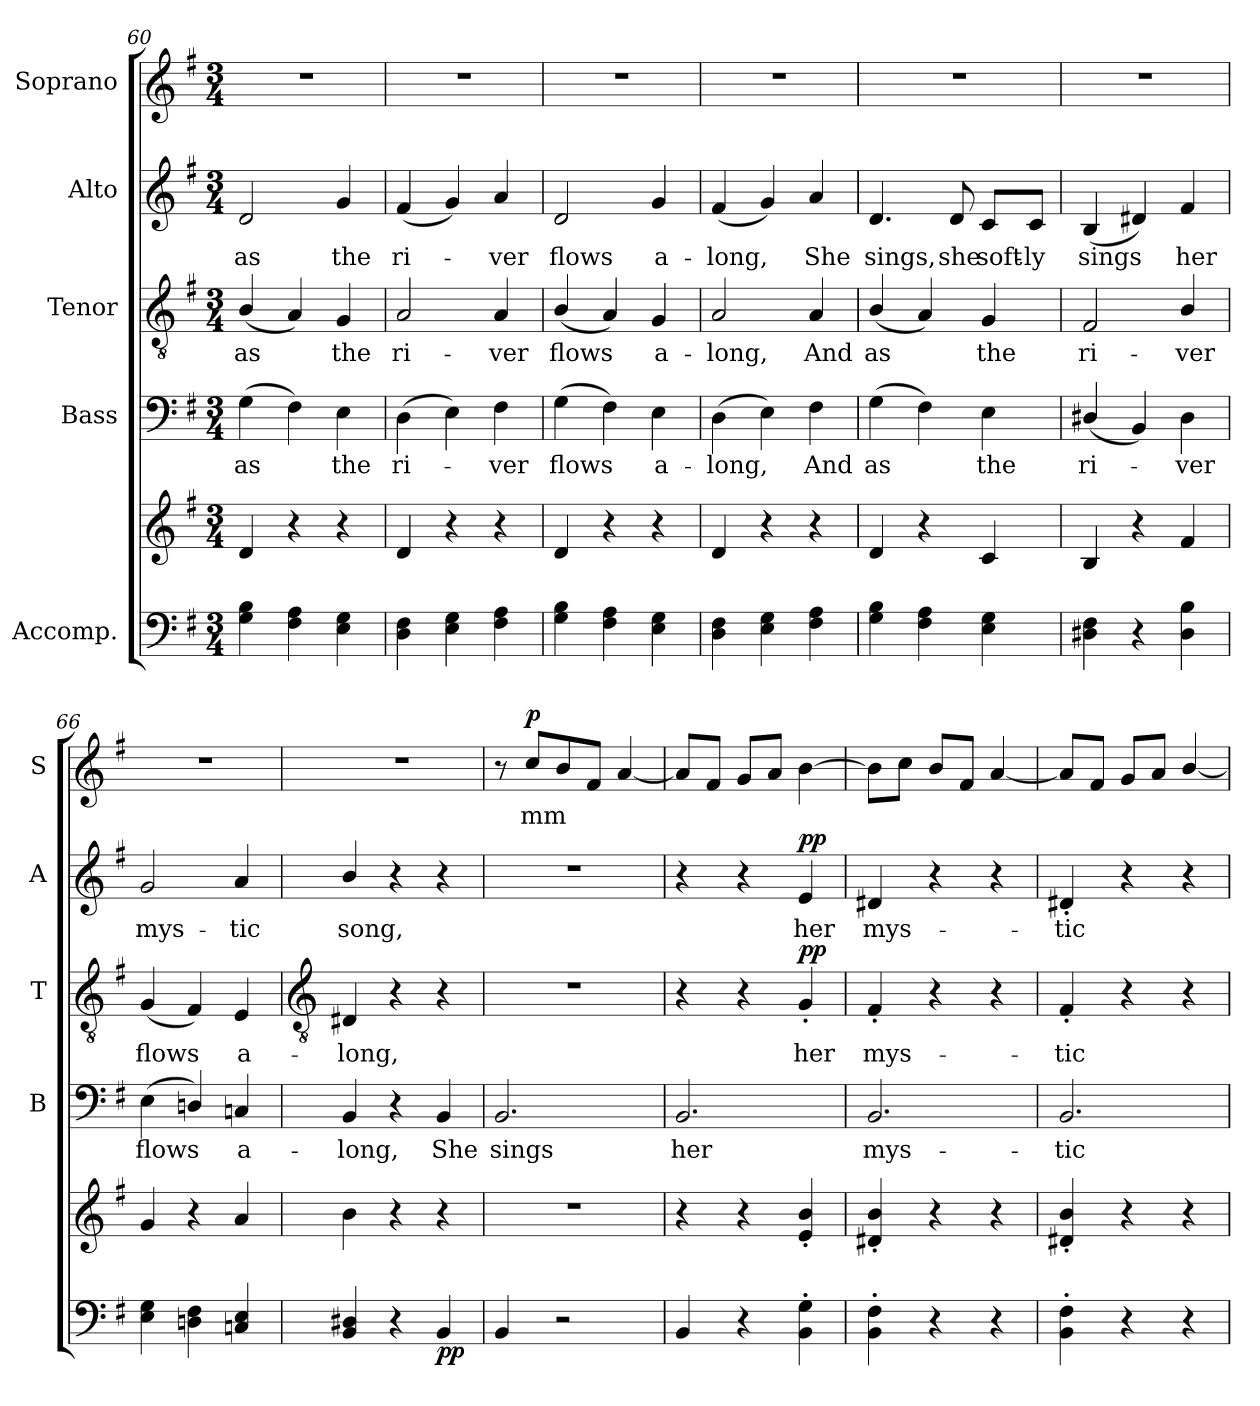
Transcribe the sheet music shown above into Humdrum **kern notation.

**kern	**kern	**dynam	**kern	**text	**kern	**text	**dynam	**kern	**text	**dynam	**kern	**text	**dynam
*part5	*part5	*part5	*part4	*part4	*part3	*part3	*part3	*part2	*part2	*part2	*part1	*part1	*part1
*staff6	*staff5	*staff5/6	*staff4	*staff4	*staff3	*staff3	*staff3	*staff2	*staff2	*staff2	*staff1	*staff1	*staff1
*I"Accomp.	*	*	*I"Bass	*	*I"Tenor	*	*	*I"Alto	*	*	*I"Soprano	*	*
*	*	*	*I'B	*	*I'T	*	*	*I'A	*	*	*I'S	*	*
*clefF4	*clefG2	*	*clefF4	*	*clefGv2	*	*	*clefG2	*	*	*clefG2	*	*
*k[f#]	*k[f#]	*	*k[f#]	*	*k[f#]	*	*	*k[f#]	*	*	*k[f#]	*	*
*G:	*G:	*	*G:	*	*G:	*	*	*G:	*	*	*G:	*	*
*M3/4	*M3/4	*	*M3/4	*	*M3/4	*	*	*M3/4	*	*	*M3/4	*	*
=60	=60	=60	=60	=60	=60	=60	=60	=60	=60	=60	=60	=60	=60
!	!	!	!	!LO:LY:b	!	!LO:LY:b	!	!	!LO:LY:b	!	!LO:N:vis=1	!	!
4G\ 4B\	4d	.	(>4G\	as	(<4B/	as	.	2d	as	.	2.r	.	.
4F# 4A	4r	.	4F#)	.	4A)	.	.	.	.	.	.	.	.
!	!	!	!	!LO:LY:b	!	!LO:LY:b	!	!	!LO:LY:b	!	!	!	!
4E 4G	4r	.	4E	the	4G	the	.	4g	the	.	.	.	.
=61	=61	=61	=61	=61	=61	=61	=61	=61	=61	=61	=61	=61	=61
!	!	!	!	!LO:LY:b	!	!LO:LY:b	!	!	!LO:LY:b	!	!LO:N:vis=1	!	!
4D 4F#	4d	.	(>4D	ri-	2A	ri-	.	(<4f#	ri-	.	2.r	.	.
4E 4G	4r	.	4E)	.	.	.	.	4g)	.	.	.	.	.
!	!	!	!	!LO:LY:b	!	!LO:LY:b	!	!	!LO:LY:b	!	!	!	!
4F# 4A	4r	.	4F#	ver	4A	-ver	.	4a	ver	.	.	.	.
=62	=62	=62	=62	=62	=62	=62	=62	=62	=62	=62	=62	=62	=62
!	!	!	!	!LO:LY:b	!	!LO:LY:b	!	!	!LO:LY:b	!	!LO:N:vis=1	!	!
4G\ 4B\	4d	.	(>4G\	flows	(<4B/	flows	.	2d	flows	.	2.r	.	.
4F# 4A	4r	.	4F#)	.	4A)	.	.	.	.	.	.	.	.
!	!	!	!	!LO:LY:b	!	!LO:LY:b	!	!	!LO:LY:b	!	!	!	!
4E 4G	4r	.	4E	a-	4G	a-	.	4g	a-	.	.	.	.
=63	=63	=63	=63	=63	=63	=63	=63	=63	=63	=63	=63	=63	=63
!	!	!	!	!LO:LY:b	!	!LO:LY:b	!	!	!LO:LY:b	!	!LO:N:vis=1	!	!
4D 4F#	4d	.	(>4D	-long,	2A	-long,	.	(<4f#	-long,	.	2.r	.	.
4E 4G	4r	.	4E)	.	.	.	.	4g)	.	.	.	.	.
!	!	!	!	!LO:LY:b	!	!LO:LY:b	!	!	!LO:LY:b	!	!	!	!
4F# 4A	4r	.	4F#	And	4A	And	.	4a	She	.	.	.	.
=64	=64	=64	=64	=64	=64	=64	=64	=64	=64	=64	=64	=64	=64
!	!	!	!	!LO:LY:b	!	!LO:LY:b	!	!	!LO:LY:b	!	!LO:N:vis=1	!	!
4G\ 4B\	4d	.	(>4G\	as	(<4B/	as	.	4.d	sings,	.	2.r	.	.
4F# 4A	4r	.	4F#)	.	4A)	.	.	.	.	.	.	.	.
!	!	!	!	!	!	!	!	!	!LO:LY:b	!	!	!	!
.	.	.	.	.	.	.	.	8d	she	.	.	.	.
!	!	!	!	!LO:LY:b	!	!LO:LY:b	!	!	!LO:LY:b	!	!	!	!
4E 4G	4c	.	4E	the	4G	the	.	8c/L	soft-	.	.	.	.
!	!	!	!	!	!	!	!	!	!LO:LY:b	!	!	!	!
.	.	.	.	.	.	.	.	8c/J	-ly	.	.	.	.
=65	=65	=65	=65	=65	=65	=65	=65	=65	=65	=65	=65	=65	=65
!	!	!	!	!LO:LY:b	!	!LO:LY:b	!	!	!LO:LY:b	!	!LO:N:vis=1	!	!
4D#X\ 4F#\	4B	.	(<4D#X/	ri-	2F#	ri-	.	(<4B	sings	.	2.r	.	.
4r	4r	.	4BB)	.	.	.	.	4d#X)	.	.	.	.	.
!	!	!	!	!LO:LY:b	!	!LO:LY:b	!	!	!LO:LY:b	!	!	!	!
4D# 4B	4f#	.	4D#	ver	4B/	-ver	.	4f#	her	.	.	.	.
=66	=66	=66	=66	=66	=66	=66	=66	=66	=66	=66	=66	=66	=66
!	!	!	!	!LO:LY:b	!	!LO:LY:b	!	!	!LO:LY:b	!	!LO:N:vis=1	!	!
4E 4G	4g	.	(<4E	flows	(<4G	flows	.	2g	mys-	.	2.r	.	.
4Dn\ 4F#\	4r	.	4Dn/)	.	4F#)	.	.	.	.	.	.	.	.
!	!	!	!	!LO:LY:b	!	!LO:LY:b	!	!	!LO:LY:b	!	!	!	!
4Cn/ 4E/	4a	.	4Cn	a-	4E	a-	.	4a	-tic	.	.	.	.
!!LO:LB:g=z
=67	=67	=67	=67	=67	=67	=67	=67	=67	=67	=67	=67	=67	=67
*	*	*	*	*	*clefGv2	*	*	*	*	*	*	*	*
!	!	!	!	!LO:LY:b	!	!LO:LY:b	!	!	!LO:LY:b	!	!LO:N:vis=1	!	!
4BB 4D#X	4b	.	4BB	-long,	4D#X	-long,	.	4b/	song,	.	2.r	.	.
4r	4r	.	4r	.	4r	.	.	4r	.	.	.	.	.
!	!	!LO:DY:b=2	!	!LO:LY:b	!	!	!	!	!	!	!	!	!
4BB	4r	pp	4BB	She	4r	.	.	4r	.	.	.	.	.
=68	=68	=68	=68	=68	=68	=68	=68	=68	=68	=68	=68	=68	=68
!	!LO:N:vis=1	!	!	!LO:LY:b	!LO:N:vis=1	!	!	!LO:N:vis=1	!	!	!	!	!
4BB	2.r	.	2.BB	sings	2.r	.	.	2.r	.	.	8r	.	.
!	!	!	!	!	!	!	!	!	!	!	!	!LO:LY:b	!LO:DY:b
.	.	.	.	.	.	.	.	.	.	.	8ccL	mm	p
2r	.	.	.	.	.	.	.	.	.	.	8b	.	.
.	.	.	.	.	.	.	.	.	.	.	8f#J	.	.
.	.	.	.	.	.	.	.	.	.	.	[4a	.	.
=69	=69	=69	=69	=69	=69	=69	=69	=69	=69	=69	=69	=69	=69
!	!	!	!	!LO:LY:b	!	!	!	!	!	!	!	!	!
4BB	4r	.	2.BB	her	4r	.	.	4r	.	.	8aL]	.	.
.	.	.	.	.	.	.	.	.	.	.	8f#J	.	.
4r	4r	.	.	.	4r	.	.	4r	.	.	8gL	.	.
.	.	.	.	.	.	.	.	.	.	.	8aJ	.	.
!	!	!	!	!	!	!LO:LY:b	!LO:DY:b	!	!LO:LY:b	!LO:DY:b	!	!	!
4BB' 4G'	4e' 4b'	.	.	.	4G'	her	pp	4e	her	pp	[4b	.	.
=70	=70	=70	=70	=70	=70	=70	=70	=70	=70	=70	=70	=70	=70
!	!	!	!	!LO:LY:b	!	!LO:LY:b	!	!	!LO:LY:b	!	!	!	!
4BB' 4F#'	4d#X' 4b'	.	2.BB	mys-	4F#'	mys-	.	4d#X	mys-	.	8bL]	.	.
.	.	.	.	.	.	.	.	.	.	.	8ccJ	.	.
4r	4r	.	.	.	4r	.	.	4r	.	.	8bL	.	.
.	.	.	.	.	.	.	.	.	.	.	8f#J	.	.
4r	4r	.	.	.	4r	.	.	4r	.	.	[4a	.	.
=71	=71	=71	=71	=71	=71	=71	=71	=71	=71	=71	=71	=71	=71
!	!	!	!	!LO:LY:b	!	!LO:LY:b	!	!	!LO:LY:b	!	!	!	!
4BB' 4F#'	4d#X' 4b'	.	2.BB	-tic	4F#'	-tic	.	4d#X'	-tic	.	8aL]	.	.
.	.	.	.	.	.	.	.	.	.	.	8f#J	.	.
4r	4r	.	.	.	4r	.	.	4r	.	.	8gL	.	.
.	.	.	.	.	.	.	.	.	.	.	8aJ	.	.
4r	4r	.	.	.	4r	.	.	4r	.	.	[4b/	.	.
=	=	=	=	=	=	=	=	=	=	=	=	=	=
*-	*-	*-	*-	*-	*-	*-	*-	*-	*-	*-	*-	*-	*-
